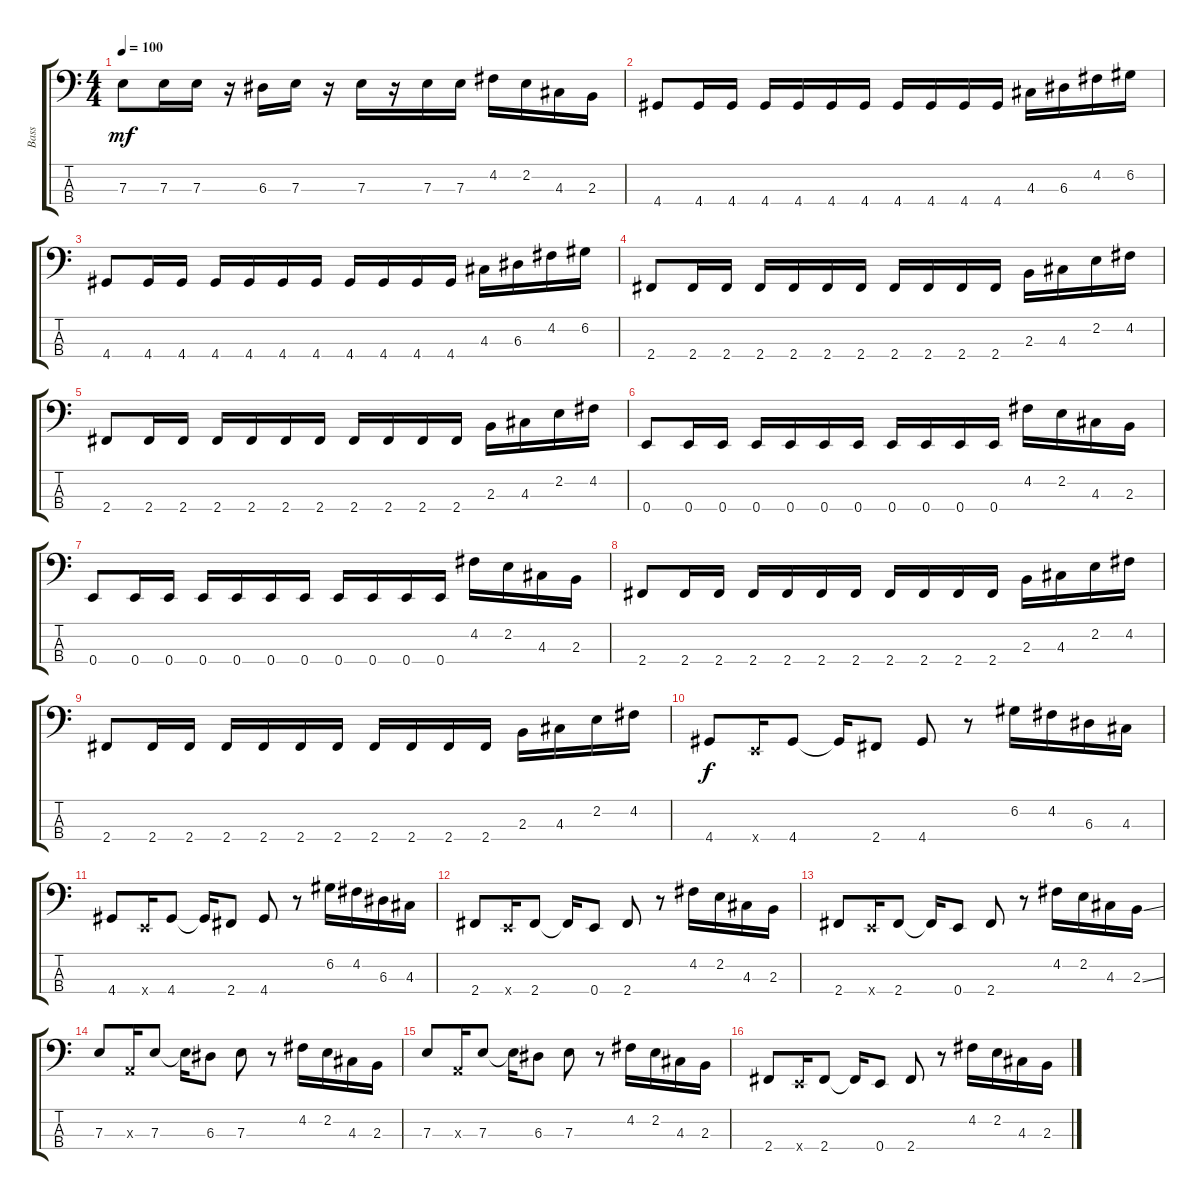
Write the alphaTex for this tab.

\track ("Bass" "Bass") {instrument electricbassfinger}
\staff {score tabs}
\tuning (G2 D2 A1 E1) {hide}
\ts (4 4)
\tempo 100
\clef f4
\ks c
7.3.8{dy mf} 7.3.16 7.3.16 r.16 6.3.16 7.3.16 r.16 7.3.16 r.16 7.3.16 7.3.16 4.2.16 2.2.16 4.3.16 2.3.16 |
4.4.8 4.4.16 4.4.16 4.4.16 4.4.16 4.4.16 4.4.16 4.4.16 4.4.16 4.4.16 4.4.16 4.3.16 6.3.16 4.2.16 6.2.16 |
4.4.8 4.4.16 4.4.16 4.4.16 4.4.16 4.4.16 4.4.16 4.4.16 4.4.16 4.4.16 4.4.16 4.3.16 6.3.16 4.2.16 6.2.16 |
2.4.8 2.4.16 2.4.16 2.4.16 2.4.16 2.4.16 2.4.16 2.4.16 2.4.16 2.4.16 2.4.16 2.3.16 4.3.16 2.2.16 4.2.16 |
2.4.8 2.4.16 2.4.16 2.4.16 2.4.16 2.4.16 2.4.16 2.4.16 2.4.16 2.4.16 2.4.16 2.3.16 4.3.16 2.2.16 4.2.16 |
0.4.8 0.4.16 0.4.16 0.4.16 0.4.16 0.4.16 0.4.16 0.4.16 0.4.16 0.4.16 0.4.16 4.2.16 2.2.16 4.3.16 2.3.16 |
0.4.8 0.4.16 0.4.16 0.4.16 0.4.16 0.4.16 0.4.16 0.4.16 0.4.16 0.4.16 0.4.16 4.2.16 2.2.16 4.3.16 2.3.16 |
2.4.8 2.4.16 2.4.16 2.4.16 2.4.16 2.4.16 2.4.16 2.4.16 2.4.16 2.4.16 2.4.16 2.3.16 4.3.16 2.2.16 4.2.16 |
2.4.8 2.4.16 2.4.16 2.4.16 2.4.16 2.4.16 2.4.16 2.4.16 2.4.16 2.4.16 2.4.16 2.3.16 4.3.16 2.2.16 4.2.16 |
4.4.8{dy f} 0.4{x}.16 4.4.8 4.4{t}.16 2.4.8 4.4.8 r.8 6.2.16 4.2.16 6.3.16 4.3.16 |
4.4.8 0.4{x}.16 4.4.8 4.4{t}.16 2.4.8 4.4.8 r.8 6.2.16 4.2.16 6.3.16 4.3.16 |
2.4.8 0.4{x}.16 2.4.8 2.4{t}.16 0.4.8 2.4.8 r.8 4.2.16 2.2.16 4.3.16 2.3.16 |
2.4.8 0.4{x}.16 2.4.8 2.4{t}.16 0.4.8 2.4.8 r.8 4.2.16 2.2.16 4.3.16 2.3{ss}.16 |
7.3.8 0.3{x}.16 7.3.8 7.3{t}.16 6.3.8 7.3.8 r.8 4.2.16 2.2.16 4.3.16 2.3.16 |
7.3.8 0.3{x}.16 7.3.8 7.3{t}.16 6.3.8 7.3.8 r.8 4.2.16 2.2.16 4.3.16 2.3.16 |
2.4.8 0.4{x}.16 2.4.8 2.4{t}.16 0.4.8 2.4.8 r.8 4.2.16 2.2.16 4.3.16 2.3.16
